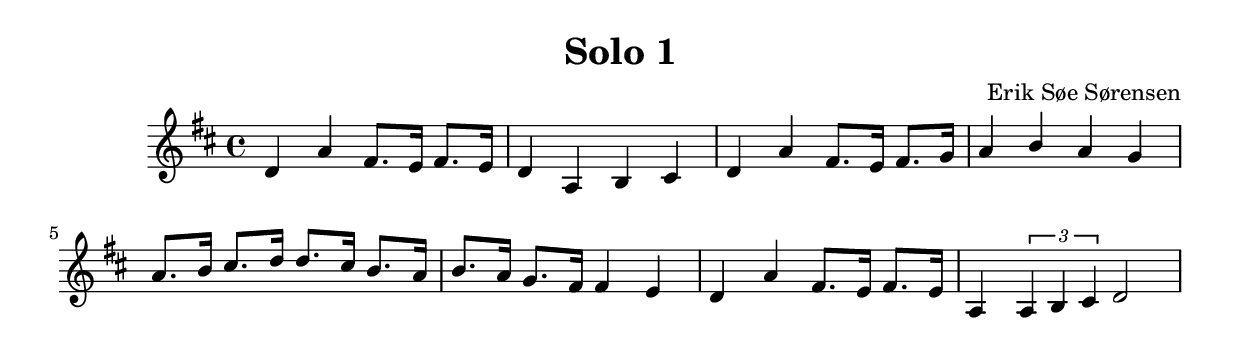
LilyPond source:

%% Mål: Duet, 2 violiner.

%%\include "event-listener.ly"

\version "2.18.2"
\header {
  title = "Solo 1"
  composer = "Erik Søe Sørensen"
}

PartOne = {
      %% I I I V
      <<
      	\context Voice = "Violin 1" \relative {
	  | c4 g' e8. d16 e8. d16
	  | c4 g a b
	  | c4 g' e8. d16 e8. f16
	  | g4 a g f
	}
      >>
      %% iii-vi IV
      <<
      	\context Voice = "Violin 1" \relative {
      	  | g8. a16 b8. c16
      	  c8. b16 a8. g16 |
      	  | a8. g16 f8. e16
      	  e4 d |
      	}
      >>

      %% I V-I
      <<
      	\context Voice = "Violin 1" \relative {
      	  | c4 g' e8. d16 e8. d16
      	  | g,4 \tuplet 3/1 {g4 a b} c2 |
      	}
      >>

}

musik = \transpose c d' {
  \time 4/4
  \key c \major
  {
    <<
      %% Create voices:
      \context Voice = "Violin 1" {\voiceOne}
    >>

    \PartOne
  }
}

\score {
  \musik
  \layout { }
}
%showLastLength = R1*3
\score {
  \new Staff \with {midiInstrument = #"violin"} {
    \unfoldRepeats \musik
  }
  \midi {
    midiInstrument = violin
    \tempo 4 = 120
  }
}
